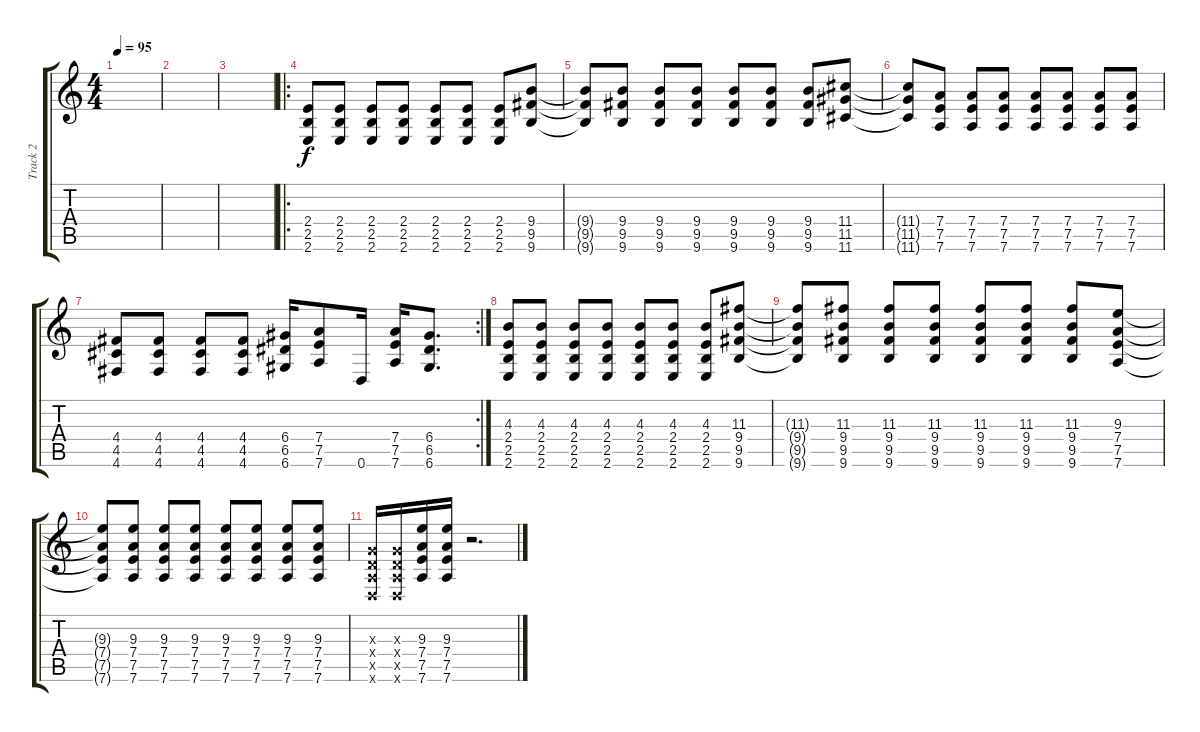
\track ("Track 2" "Track 2") {instrument distortionguitar}
\staff {score tabs}
\tuning (E4 B3 G3 D3 A2 D2) {hide}
\ts (4 4)
\tempo 95
\clef g2
\ks c
|
|
|
\ro
(2.4 2.5 2.6).8 (2.4 2.5 2.6).8 (2.4 2.5 2.6).8 (2.4 2.5 2.6).8 (2.4 2.5 2.6).8 (2.4 2.5 2.6).8 (2.4 2.5 2.6).8 (9.4 9.5 9.6).8 |
(9.4{t} 9.5{t} 9.6{t}).8 (9.4 9.5 9.6).8 (9.4 9.5 9.6).8 (9.4 9.5 9.6).8 (9.4 9.5 9.6).8 (9.4 9.5 9.6).8 (9.4 9.5 9.6).8 (11.4 11.5 11.6).8 |
(11.4{t} 11.5{t} 11.6{t}).8 (7.4 7.5 7.6).8 (7.4 7.5 7.6).8 (7.4 7.5 7.6).8 (7.4 7.5 7.6).8 (7.4 7.5 7.6).8 (7.4 7.5 7.6).8 (7.4 7.5 7.6).8 |
\rc 2
(4.4 4.5 4.6).8 (4.4 4.5 4.6).8 (4.4 4.5 4.6).8 (4.4 4.5 4.6).8 (6.4 6.5 6.6).16 (7.4 7.5 7.6).8 0.6.16 (7.4 7.5 7.6).16 (6.4 6.5 6.6).8{d} |
(4.3 2.4 2.5 2.6).8 (4.3 2.4 2.5 2.6).8 (4.3 2.4 2.5 2.6).8 (4.3 2.4 2.5 2.6).8 (4.3 2.4 2.5 2.6).8 (4.3 2.4 2.5 2.6).8 (4.3 2.4 2.5 2.6).8 (11.3 9.4 9.5 9.6).8 |
(11.3{t} 9.4{t} 9.5{t} 9.6{t}).8 (11.3 9.4 9.5 9.6).8 (11.3 9.4 9.5 9.6).8 (11.3 9.4 9.5 9.6).8 (11.3 9.4 9.5 9.6).8 (11.3 9.4 9.5 9.6).8 (11.3 9.4 9.5 9.6).8 (9.3 7.4 7.5 7.6).8 |
(9.3{t} 7.4{t} 7.5{t} 7.6{t}).8 (9.3 7.4 7.5 7.6).8 (9.3 7.4 7.5 7.6).8 (9.3 7.4 7.5 7.6).8 (9.3 7.4 7.5 7.6).8 (9.3 7.4 7.5 7.6).8 (9.3 7.4 7.5 7.6).8 (9.3 7.4 7.5 7.6).8 |
(0.3{x} 0.4{x} 0.5{x} 0.6{x}).16 (0.3{x} 0.4{x} 0.5{x} 0.6{x}).16 (9.3 7.4 7.5 7.6).16 (9.3 7.4 7.5 7.6).16 r.2{d}
